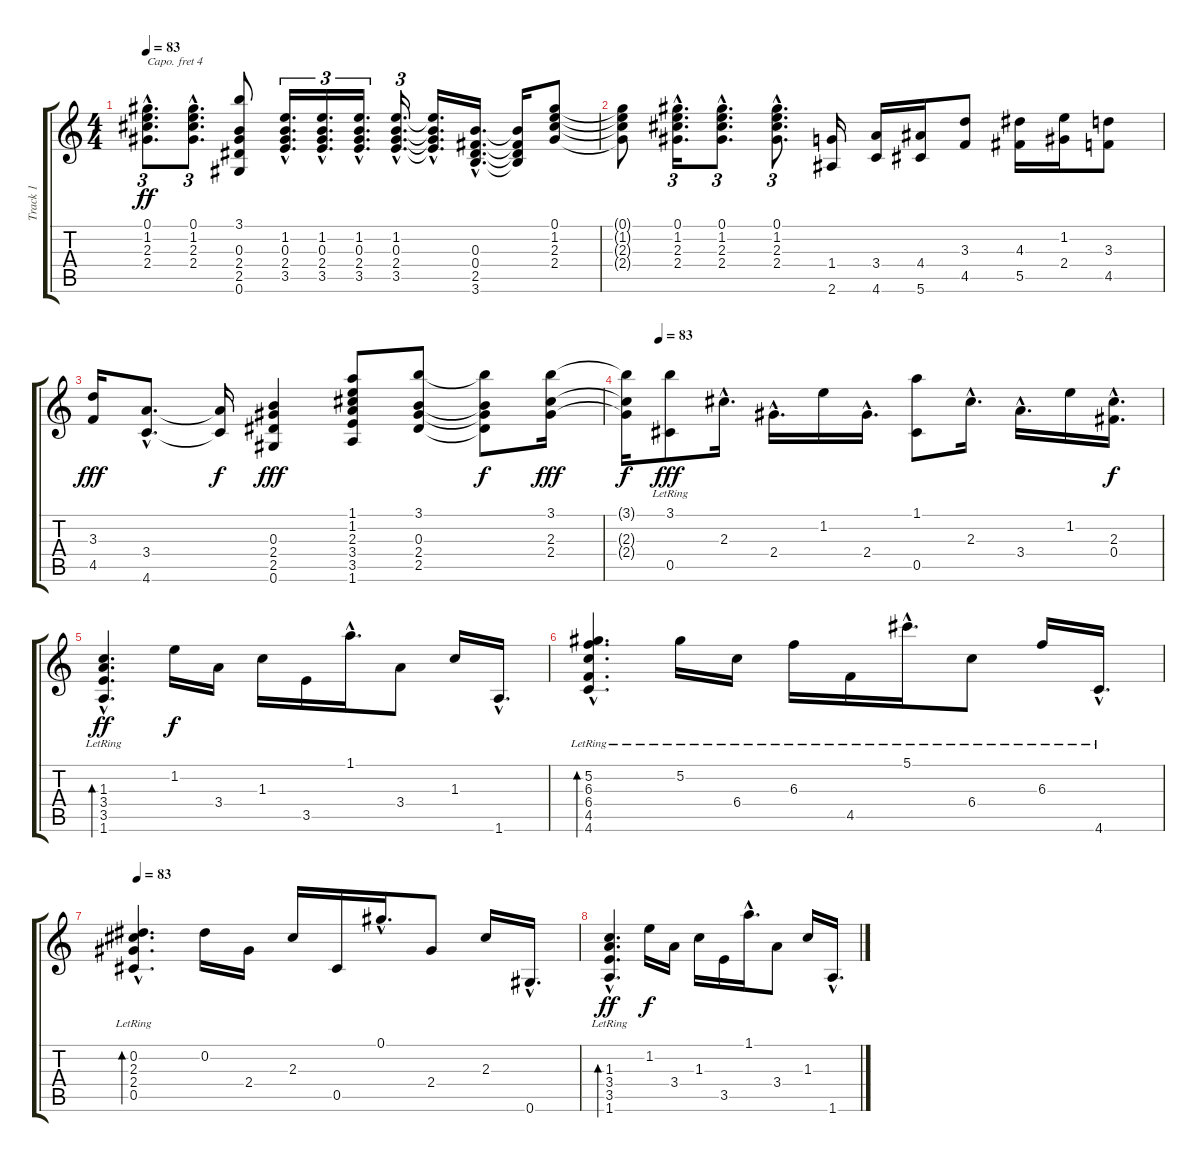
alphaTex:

\track ("Track 1" "Track 1") {instrument acousticguitarsteel}
\staff {score tabs}
\capo 4
\tuning (E4 B3 G3 D3 A2 E2) {hide}
\ts (4 4)
\tempo 83
\clef g2
\ks c
(0.1{hac} 1.2{hac} 2.3{hac} 2.4{hac}).8{d tu (3 2) dy ff} (0.1{hac} 1.2{hac} 2.3{hac} 2.4{hac}).8{d tu (3 2)} (3.1 0.3 2.4 2.5 0.6).8 (1.2{hac} 0.3{hac} 2.4{hac} 3.5{hac}).16{d tu (3 2)} (1.2{hac} 0.3{hac} 2.4{hac} 3.5{hac}).16{d tu (3 2)} (1.2{hac} 0.3{hac} 2.4{hac} 3.5{hac}).16{d tu (3 2)} (1.2{hac} 0.3{hac} 2.4{hac} 3.5{hac}).16{d tu (3 2)} (1.2{hac t} 0.3{hac t} 2.4{hac t} 3.5{hac t}).16{d} (0.3{hac} 0.4{hac} 2.5{hac} 3.6{hac}).16{d} (0.3{t} 0.4{t} 2.5{t} 3.6{t}).16 (0.1 1.2 2.3 2.4).8 |
(0.1{t} 1.2{t} 2.3{t} 2.4{t}).8 (0.1{hac} 1.2{hac} 2.3{hac} 2.4{hac}).16{d tu (3 2)} (0.1{hac} 1.2{hac} 2.3{hac} 2.4{hac}).8{d tu (3 2)} (0.1{hac} 1.2{hac} 2.3{hac} 2.4{hac}).8{d tu (3 2)} (1.4 2.6).16 (3.4 4.6).16 (4.4 5.6).16 (3.3 4.5).8 (4.3 5.5).16 (1.2 2.4).16 (3.3 4.5).8 |
(3.3 4.5).16{dy fff} (3.4{hac} 4.6{hac}).8{d} (3.4{t} 4.6{t}).16{dy f} (0.3 2.4 2.5 0.6).4{dy fff} (1.1 1.2 2.3 3.4 3.5 1.6).8 (3.1 0.3 2.4 2.5).8 (3.1{t} 0.3{t} 2.4{t} 2.5{t}).8{dy f} (3.1 2.3 2.4).16{dy fff} |
\tempo (83 0.0625)
(3.1{t} 2.3{t} 2.4{t}).16{dy f} (3.1 0.5{lr}).8{dy fff instrument acousticguitarsteel} 2.3{hac}.16{d} 2.4{hac}.16{d} 1.2.16 2.4{hac}.16{d} (1.1 0.5).8 2.3{hac}.16{d} 3.4{hac}.16{d} 1.2.16 (2.3{hac} 0.4{hac}).16{d dy f} |
(1.3{hac lr} 3.4{hac lr} 3.5{hac lr} 1.6{hac lr}).4{d bd 240 dy ff} 1.2.16{dy f} 3.4.16 1.3.16 3.5.16 1.1{hac}.16{d} 3.4.8 1.3.16 1.6{hac}.16{d} |
(5.2{hac lr} 6.3{hac lr} 6.4{hac lr} 4.5{hac lr} 4.6{hac lr}).4{d bd 240} 5.2{lr}.16 6.4{lr}.16 6.3{lr}.16 4.5{lr}.16 5.1{hac lr}.16{d} 6.4{lr}.8 6.3{lr}.16 4.6{hac lr}.16{d} |
\tempo 83
(0.2{hac lr} 2.3{hac lr} 2.4{hac lr} 0.5{hac lr}).4{d bd 240} 0.2.16 2.4.16 2.3.16 0.5.16 0.1{hac}.16{d} 2.4.8 2.3.16 0.6{hac}.16{d} |
(1.3{hac lr} 3.4{hac lr} 3.5{hac lr} 1.6{hac lr}).4{d bd 480 dy ff} 1.2.16{dy f} 3.4.16 1.3.16 3.5.16 1.1{hac}.16{d} 3.4.8 1.3.16 1.6{hac}.16{d}
